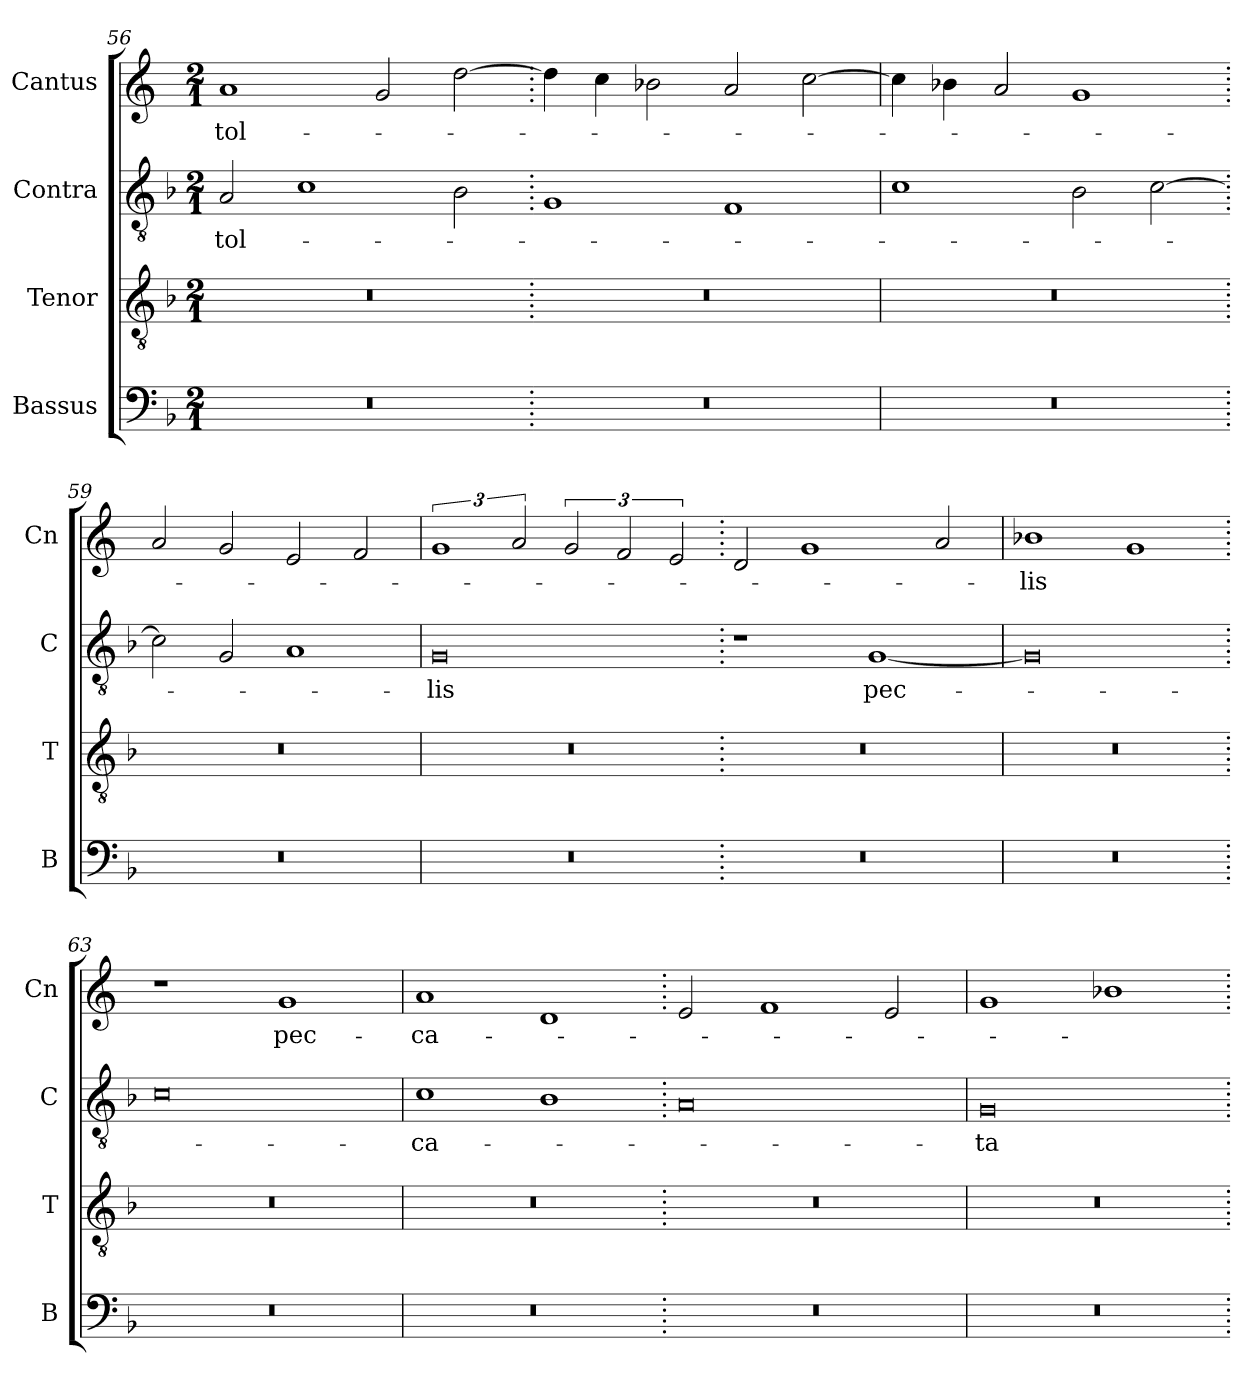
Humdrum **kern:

**kern	**kern	**kern	**text	**kern	**text
*part4	*part3	*part2	*part2	*part1	*part1
*staff4	*staff3	*staff2	*staff2	*staff1	*staff1
*I"Bassus	*I"Tenor	*I"Contra	*	*I"Cantus	*
*I'B	*I'T	*I'C	*	*I'Cn	*
*clefF4	*clefGv2	*clefGv2	*	*clefG2	*
*k[b-]	*k[b-]	*k[b-]	*	*k[]	*
*M2/1	*M2/1	*M2/1	*	*M2/1	*
=56	=56	=56	=56	=56	=56
0r	0r	2A/	tol-	1a	tol-
.	.	1c	.	.	.
.	.	.	.	2g/	.
.	.	2B-\	.	[2dd\	.
=57.	=57.	=57.	=57.	=57.	=57.
0r	0r	1G	.	4dd\]	.
.	.	.	.	4cc\	.
.	.	.	.	2b-X\	.
.	.	1F	.	2a/	.
.	.	.	.	[2cc\	.
=58	=58	=58	=58	=58	=58
0r	0r	1c	.	4cc\]	.
.	.	.	.	4b-X\	.
.	.	.	.	2a/	.
.	.	2B-\	.	1g	.
.	.	[2c\	.	.	.
=59.	=59.	=59.	=59.	=59.	=59.
0r	0r	2c\]	.	2a/	.
.	.	2G/	.	2g/	.
.	.	1A	.	2e/	.
.	.	.	.	2f/	.
=60	=60	=60	=60	=60	=60
0r	0r	0G	-lis	3%2g	.
.	.	.	.	3a/	.
.	.	.	.	3g/	.
.	.	.	.	3f/	.
.	.	.	.	3e/	.
=61.	=61.	=61.	=61.	=61.	=61.
0r	0r	1r	.	2d/	.
.	.	.	.	1g	.
.	.	[1G	pec-	.	.
.	.	.	.	2a/	.
=62	=62	=62	=62	=62	=62
0r	0r	0G]	.	1b-X	-lis
.	.	.	.	1g	.
=63.	=63.	=63.	=63.	=63.	=63.
0r	0r	0c	.	1r	.
.	.	.	.	1g	pec-
=64	=64	=64	=64	=64	=64
0r	0r	1c	-ca-	1a	-ca-
.	.	1B-	.	1d	.
=65.	=65.	=65.	=65.	=65.	=65.
0r	0r	0A	.	2e/	.
.	.	.	.	1f	.
.	.	.	.	2e/	.
=66	=66	=66	=66	=66	=66
0r	0r	0G	-ta	1g	.
.	.	.	.	1b-X	.
=.	=.	=.	=.	=.	=.
*-	*-	*-	*-	*-	*-
